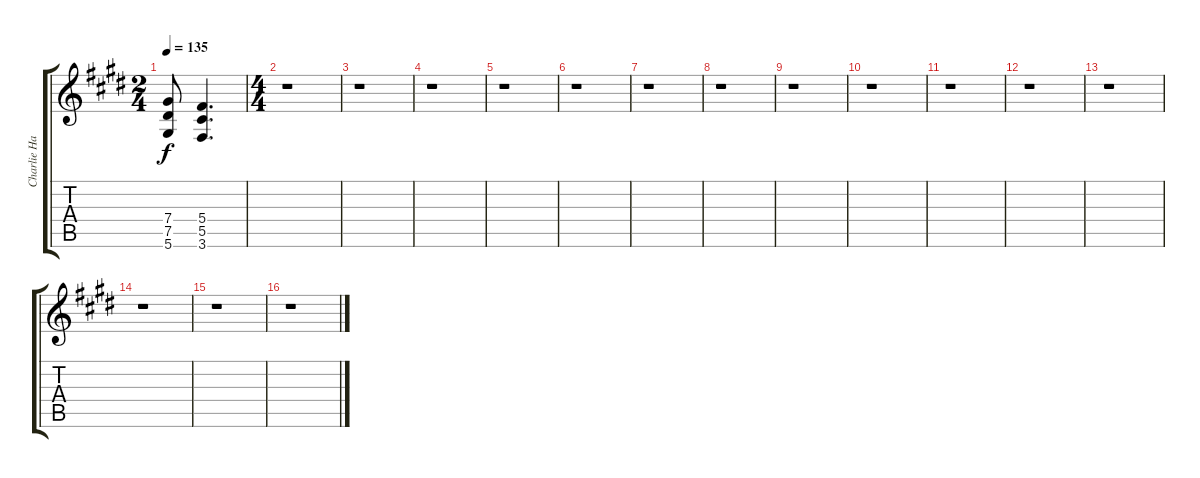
\track ("Charlie Hargrett Guitar I" "Charlie Ha") {instrument overdrivenguitar}
\staff {score tabs}
\tuning (Eb4 Bb3 Gb3 Db3 Ab2 Eb2) {hide}
\ts (2 4)
\tempo 135
\clef g2
\ks e
(7.4 7.5 5.6).8{dy f instrument overdrivenguitar} (5.4 5.5 3.6).4{d} |
\ts (4 4)
r.1 |
r.1 |
r.1 |
r.1 |
r.1 |
r.1 |
r.1 |
r.1 |
r.1 |
r.1 |
r.1 |
r.1 |
r.1 |
r.1 |
r.1
